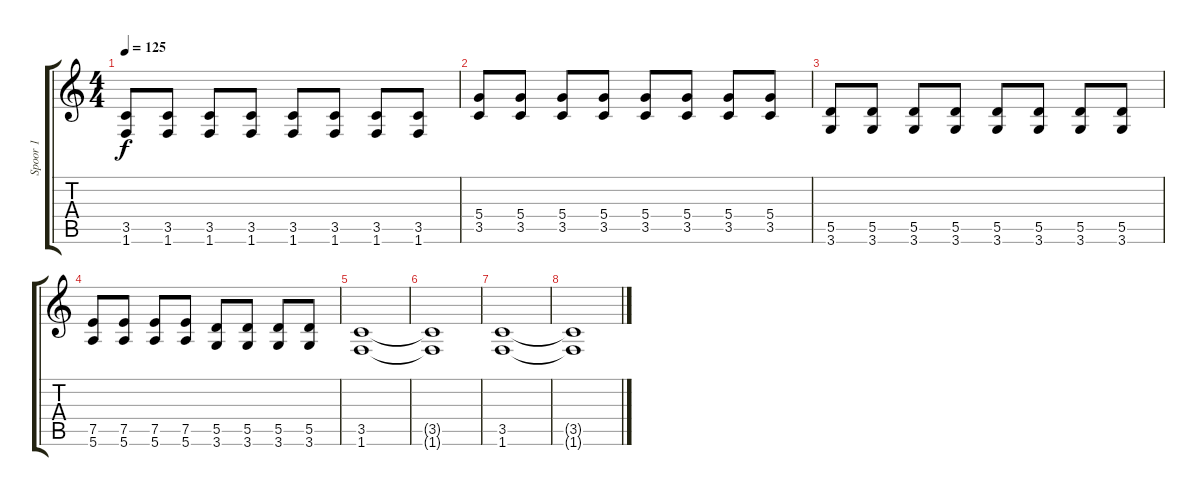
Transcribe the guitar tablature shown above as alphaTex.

\track ("Spoor 1" "Spoor 1") {instrument distortionguitar}
\staff {score tabs}
\tuning (E4 B3 G3 D3 A2 E2) {hide}
\ts (4 4)
\tempo 125
\clef g2
\ks c
(3.5 1.6).8{dy f} (3.5 1.6).8 (3.5 1.6).8 (3.5 1.6).8 (3.5 1.6).8 (3.5 1.6).8 (3.5 1.6).8 (3.5 1.6).8 |
(5.4 3.5).8 (5.4 3.5).8 (5.4 3.5).8 (5.4 3.5).8 (5.4 3.5).8 (5.4 3.5).8 (5.4 3.5).8 (5.4 3.5).8 |
(5.5 3.6).8 (5.5 3.6).8 (5.5 3.6).8 (5.5 3.6).8 (5.5 3.6).8 (5.5 3.6).8 (5.5 3.6).8 (5.5 3.6).8 |
(7.5 5.6).8 (7.5 5.6).8 (7.5 5.6).8 (7.5 5.6).8 (5.5 3.6).8 (5.5 3.6).8 (5.5 3.6).8 (5.5 3.6).8 |
(3.5 1.6).1 |
(3.5{t} 1.6{t}).1 |
(3.5 1.6).1 |
(3.5{t} 1.6{t}).1
